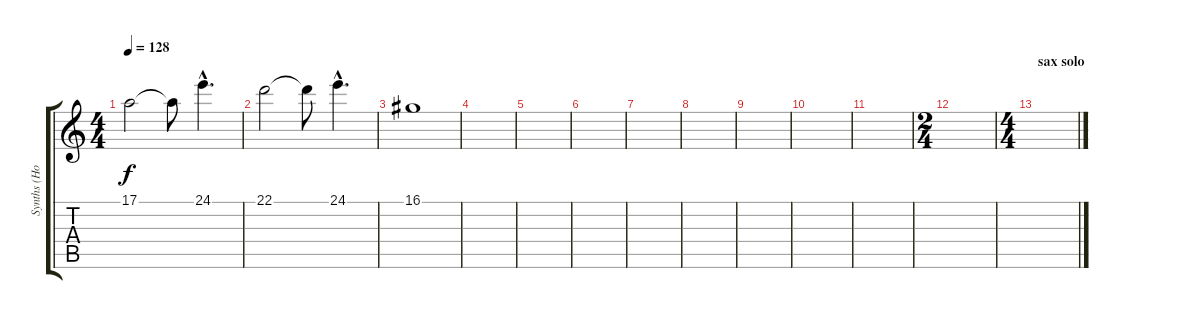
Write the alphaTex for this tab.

\track ("Synths (Hodgson)" "Synths (Ho") {instrument stringensemble1}
\staff {score tabs}
\tuning (E4 B3 G3 D3 A2 E2) {hide}
\ts (4 4)
\tempo 128
\clef g2
\ks c
17.1.2{dy f} 17.1{t}.8 24.1{hac}.4{d} |
22.1.2 22.1{t}.8 24.1{hac}.4{d} |
16.1.1 |
|
|
|
|
|
|
|
|
\ts (2 4)
|
\ts (4 4)
\section ("" "sax solo")
